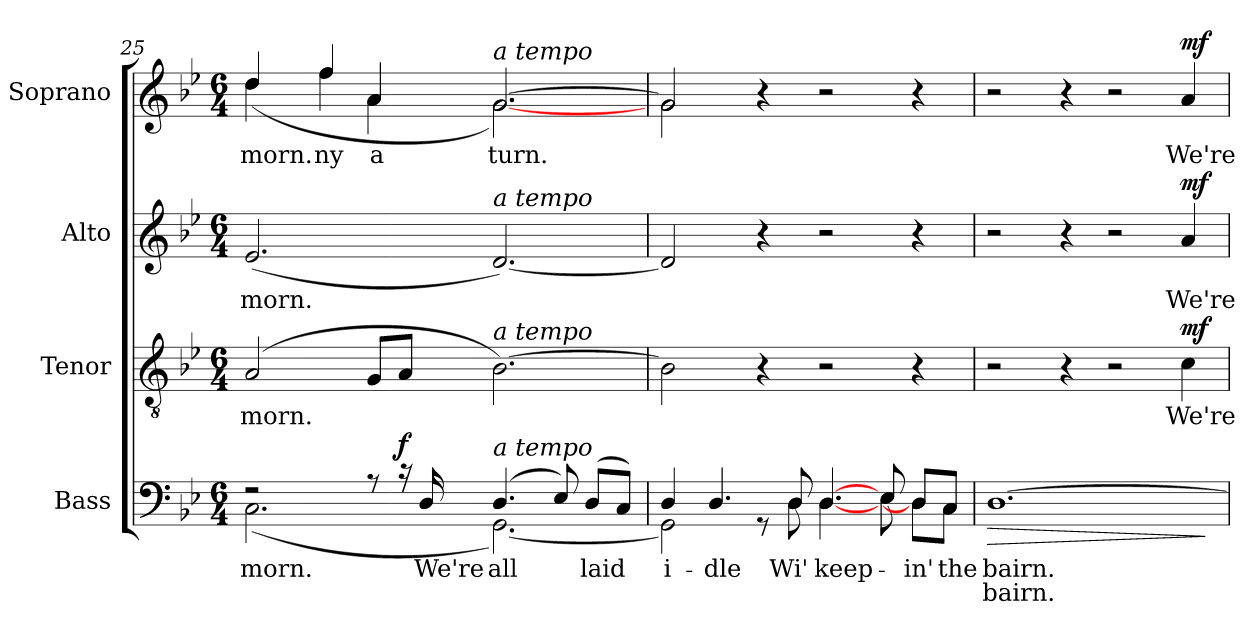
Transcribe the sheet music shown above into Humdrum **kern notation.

**kern	**text	**text	**dynam	**kern	**text	**dynam	**kern	**text	**dynam	**kern	**text	**dynam
*part4	*part4	*part4	*part4	*part3	*part3	*part3	*part2	*part2	*part2	*part1	*part1	*part1
*staff4	*staff4	*staff4	*staff4	*staff3	*staff3	*staff3	*staff2	*staff2	*staff2	*staff1	*staff1	*staff1
*I"Bass	*	*	*	*I"Tenor	*	*	*I"Alto	*	*	*I"Soprano	*	*
*I'B.	*	*	*	*I'T.	*	*	*I'A.	*	*	*I'S.	*	*
*clefF4	*	*	*	*clefGv2	*	*	*clefG2	*	*	*clefG2	*	*
*	*	*	*	*ITrd7c12	*	*	*	*	*	*	*	*
*k[b-e-]	*	*	*	*k[b-e-]	*	*	*k[b-e-]	*	*	*k[b-e-]	*	*
*B-:	*	*	*	*B-:	*	*	*B-:	*	*	*B-:	*	*
*M6/4	*	*	*	*M6/4	*	*	*M6/4	*	*	*M6/4	*	*
=25	=25	=25	=25	=25	=25	=25	=25	=25	=25	=25	=25	=25
*^	*	*	*	*	*	*	*	*	*	*	*	*
!	!	!LO:LY:b:color=#000000	!	!	!	!	!	!	!	!	!	!	!
!	!	!	!	!	!	!LO:LY:b:color=#000000	!	!	!	!	!	!	!
!	!	!	!	!	!	!	!	!	!LO:LY:b:color=#000000	!	!	!	!
!	!	!	!	!	!	!	!	!	!	!	!	!LO:LY:a:color=#000000	!
*	*	*	*	*	*	*	*	*	*	*	*^	*	*
!	!	!	!	!	!	!	!	!	!	!	!	!	!LO:LY:b:color=#000000	!
2r	(2.Ci\	morn.	.	.	(2AAi/	morn.	.	(2.e-i/	morn.	.	4ddi/	(4ddi\	morn.	.
!	!	!	!	!	!	!	!	!	!	!	!	!	!LO:LY:a:color=#000000	!
.	.	.	.	.	.	.	.	.	.	.	4ffi/	4ffi\	-ny	.
!	!	!	!	!	!	!	!	!	!	!	!	!	!LO:LY:a:color=#000000	!
8r	.	.	.	.	8GGi/L	.	.	.	.	.	4ai/	4ai\	a	.
16r	.	.	.	f	8AAi/J	.	.	.	.	.	.	.	.	.
!	!	!LO:LY:a:color=#000000	!	!	!	!	!	!	!	!	!	!	!	!
16Di/	.	We're	.	.	.	.	.	.	.	.	.	.	.	.
!	!	!LO:LY:a:color=#000000	!	!	!	!	!	!	!	!	!	!	!	!
!	!	!	!	!	!	!	!	!	!	!	!LO:TX:a:i:t=a tempo	!	!	!
!	!	!	!	!	!	!	!	!LO:TX:a:i:t=a tempo	!	!	!	!	!	!
!	!	!	!	!	!LO:TX:a:i:t=a tempo	!	!	!	!	!	!	!	!	!
!LO:TX:a:i:t=a tempo	!	!	!	!	!	!	!	!	!	!	!	!	!	!
!	!	!	!	!	!	!	!	!	!	!	!	!	!LO:LY:a:color=#000000	!
(4.Di/	[<2.GGi\)	all	.	.	[>2.BB-i\)	.	.	[<2.di/)	.	.	[>2.gi/	[<2.gi\)	turn.	.
8E-i/)	.	.	.	.	.	.	.	.	.	.	.	.	.	.
!	!	!LO:LY:a:color=#000000	!	!	!	!	!	!	!	!	!	!	!	!
(8Di/L	.	laid	.	.	.	.	.	.	.	.	.	.	.	.
8Ci/J)	.	.	.	.	.	.	.	.	.	.	.	.	.	.
=26	=26	=26	=26	=26	=26	=26	=26	=26	=26	=26	=26	=26	=26	=26
!	!	!LO:LY:a:color=#000000	!	!	!	!	!	!	!	!	!	!	!	!
4Di/	2GGi\]	i-	.	.	2BB-i\]	.	.	2di/]	.	.	2gi/]	2gi\	.	.
!	!	!LO:LY:a:color=#000000	!	!	!	!	!	!	!	!	!	!	!	!
4.Di/	.	-dle	.	.	.	.	.	.	.	.	.	.	.	.
.	8r	.	.	.	4r	.	.	4r	.	.	4r	1ryy	.	.
!	!	!LO:LY:a:color=#000000	!	!	!	!	!	!	!	!	!	!	!	!
!	!	!LO:LY:b:color=#000000	!	!	!	!	!	!	!	!	!	!	!	!
8Di/	8Di\	Wi'	.	.	.	.	.	.	.	.	.	.	.	.
!	!	!LO:LY:a:color=#000000	!	!	!	!	!	!	!	!	!	!	!	!
!	!	!LO:LY:b:color=#000000	!	!	!	!	!	!	!	!	!	!	!	!
[>4.Di/	[<4.Di\	keep-	.	.	2r	.	.	2r	.	.	2r	.	.	.
8E-i/	8E-i\	.	.	.	.	.	.	.	.	.	.	.	.	.
!	!	!LO:LY:a:color=#000000	!	!	!	!	!	!	!	!	!	!	!	!
!	!	!LO:LY:b:color=#000000	!	!	!	!	!	!	!	!	!	!	!	!
8Di/L]	8Di\L	-in'	.	.	4r	.	.	4r	.	.	4r	.	.	.
!	!	!LO:LY:a:color=#000000	!	!	!	!	!	!	!	!	!	!	!	!
!	!	!LO:LY:b:color=#000000	!	!	!	!	!	!	!	!	!	!	!	!
8Ci/J	8Ci\J	the	.	.	.	.	.	.	.	.	.	.	.	.
*v	*v	*	*	*	*	*	*	*	*	*	*v	*v	*	*
!!LO:PB:g=z
=27	=27	=27	=27	=27	=27	=27	=27	=27	=27	=27	=27	=27
*^	*	*	*	*	*	*	*	*	*	*	*	*
!	!	!LO:LY:a:color=#000000	!LO:LY:b:color=#000000	!LO:HP:b	!	!	!	!	!	!	!	!	!
*v	*v	*	*	*	*	*	*	*	*	*	*	*	*
[>1.Di	bairn.	bairn.	>	2r	.	.	2r	.	.	2r	.	.
.	.	.	.	4r	.	.	4r	.	.	4r	.	.
.	.	.	.	2r	.	.	2r	.	.	2r	.	.
!	!	!	!	!	!LO:LY:b:color=#000000	!	!	!	!	!	!	!
!	!	!	!	!	!	!	!	!LO:LY:b:color=#000000	!	!	!	!
!	!	!	!	!	!	!	!	!	!	!	!LO:LY:b:color=#000000	!
.	.	.	.	4Ci\	We're	mf	4ai/	We're	mf	4ai/	We're	mf
.	.	.	]	.	.	.	.	.	.	.	.	.
=	=	=	=	=	=	=	=	=	=	=	=	=
*-	*-	*-	*-	*-	*-	*-	*-	*-	*-	*-	*-	*-
